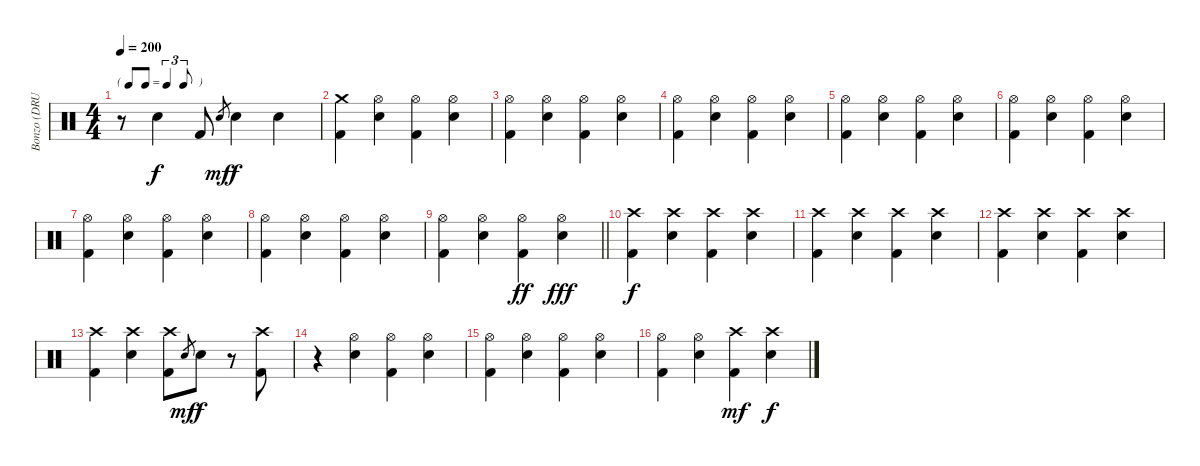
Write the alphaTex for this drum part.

\track ("Bonzo (DRUMS)" "Bonzo (DRU") {instrument percussion}
\staff {score}
\articulation defaults
\ts (4 4)
\tf triplet8th
\tempo 200
\clef neutral
\ks c
r.8{dy f} "Snare (hit) 2".4 "Kick (hit) 2".8 "Snare (hit) 2".8{gr dy mf} "Snare (hit) 2".4{dy f} "Snare (hit) 2".4 |
("Crash medium (hit)" "Kick (hit) 2").4 ("Hi-Hat (open)" "Snare (hit) 2").4 ("Hi-Hat (open)" "Kick (hit) 2").4 ("Hi-Hat (open)" "Snare (hit) 2").4 |
("Hi-Hat (open)" "Kick (hit) 2").4 ("Hi-Hat (open)" "Snare (hit) 2").4 ("Hi-Hat (open)" "Kick (hit) 2").4 ("Hi-Hat (open)" "Snare (hit) 2").4 |
("Hi-Hat (open)" "Kick (hit) 2").4 ("Hi-Hat (open)" "Snare (hit) 2").4 ("Hi-Hat (open)" "Kick (hit) 2").4 ("Hi-Hat (open)" "Snare (hit) 2").4 |
("Hi-Hat (open)" "Kick (hit) 2").4 ("Hi-Hat (open)" "Snare (hit) 2").4 ("Hi-Hat (open)" "Kick (hit) 2").4 ("Hi-Hat (open)" "Snare (hit) 2").4 |
("Hi-Hat (open)" "Kick (hit) 2").4 ("Hi-Hat (open)" "Snare (hit) 2").4 ("Hi-Hat (open)" "Kick (hit) 2").4 ("Hi-Hat (open)" "Snare (hit) 2").4 |
("Hi-Hat (open)" "Kick (hit) 2").4 ("Hi-Hat (open)" "Snare (hit) 2").4 ("Hi-Hat (open)" "Kick (hit) 2").4 ("Hi-Hat (open)" "Snare (hit) 2").4 |
("Hi-Hat (open)" "Kick (hit) 2").4 ("Hi-Hat (open)" "Snare (hit) 2").4 ("Hi-Hat (open)" "Kick (hit) 2").4 ("Hi-Hat (open)" "Snare (hit) 2").4 |
\barLineRight lightlight
("Hi-Hat (open)" "Kick (hit) 2").4 ("Hi-Hat (open)" "Snare (hit) 2").4 ("Hi-Hat (open)" "Kick (hit) 2").4{dy ff} ("Hi-Hat (open)" "Snare (hit) 2").4{dy fff} |
("Crash high (hit)" "Kick (hit) 2").4{dy f} ("Crash high (hit)" "Snare (hit) 2").4 ("Crash high (hit)" "Kick (hit) 2").4 ("Crash high (hit)" "Snare (hit) 2").4 |
("Crash high (hit)" "Kick (hit) 2").4 ("Crash high (hit)" "Snare (hit) 2").4 ("Crash high (hit)" "Kick (hit) 2").4 ("Crash high (hit)" "Snare (hit) 2").4 |
("Crash high (hit)" "Kick (hit) 2").4 ("Crash high (hit)" "Snare (hit) 2").4 ("Crash high (hit)" "Kick (hit) 2").4 ("Crash high (hit)" "Snare (hit) 2").4 |
("Crash high (hit)" "Kick (hit) 2").4 ("Crash high (hit)" "Snare (hit) 2").4 ("Crash high (hit)" "Kick (hit) 2").8 "Snare (hit) 2".8{gr dy mf} "Snare (hit) 2".8{dy f} r.8 ("Crash high (hit)" "Kick (hit) 2").8 |
r.4 ("Hi-Hat (open)" "Snare (hit) 2").4 ("Hi-Hat (open)" "Kick (hit) 2").4 ("Hi-Hat (open)" "Snare (hit) 2").4 |
("Hi-Hat (open)" "Kick (hit) 2").4 ("Hi-Hat (open)" "Snare (hit) 2").4 ("Hi-Hat (open)" "Kick (hit) 2").4 ("Hi-Hat (open)" "Snare (hit) 2").4 |
("Hi-Hat (open)" "Kick (hit) 2").4 ("Hi-Hat (open)" "Snare (hit) 2").4 ("Crash high (hit)" "Kick (hit) 2").4{dy mf} ("Crash high (hit)" "Snare (hit) 2").4{dy f}
